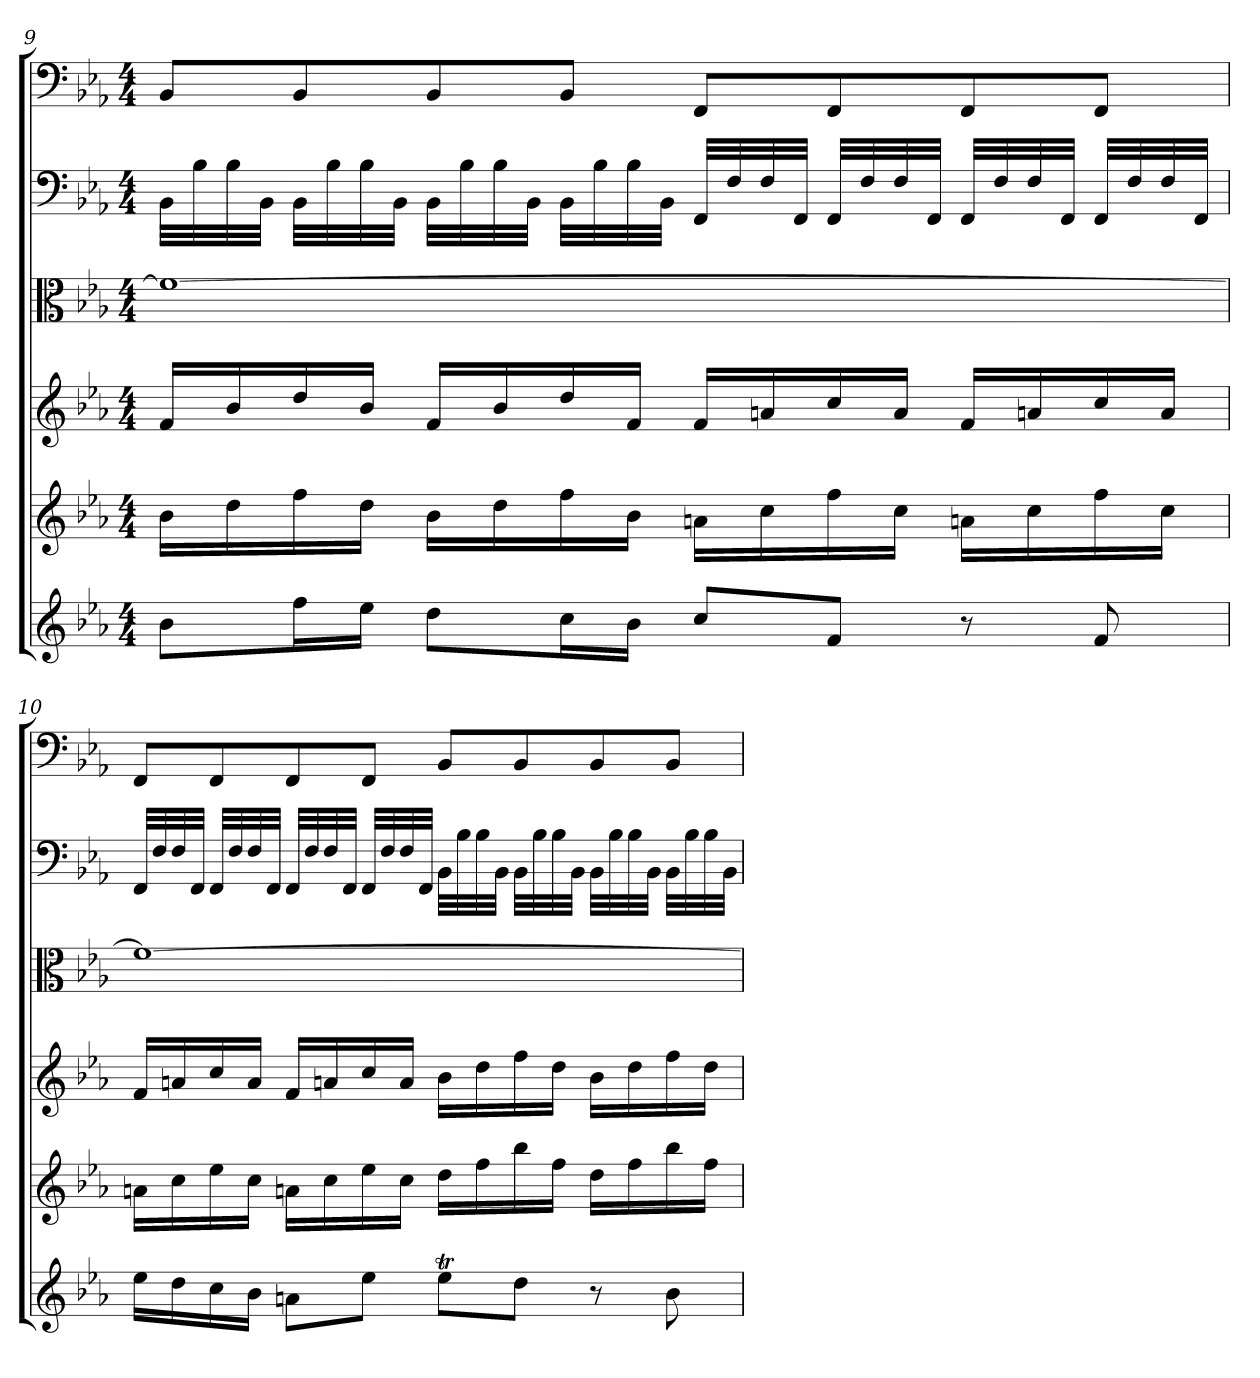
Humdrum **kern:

**kern	**kern	**kern	**kern	**kern	**kern
*part6	*part5	*part4	*part3	*part2	*part1
*staff6	*staff5	*staff4	*staff3	*staff2	*staff1
*clefG2	*clefG2	*clefG2	*clefC3	*clefF4	*clefF4
*k[b-e-a-]	*k[b-e-a-]	*k[b-e-a-]	*k[b-e-a-]	*k[b-e-a-]	*k[b-e-a-]
*E-:	*E-:	*E-:	*E-:	*E-:	*E-:
*M4/4	*M4/4	*M4/4	*M4/4	*M4/4	*M4/4
=9	=9	=9	=9	=9	=9
8b-\L	16b-"\LL	16f"/LL	1f\_	32BB-\LLL	8BB-/L
.	.	.	.	32B-\	.
.	16dd"\	16b-"/	.	32B-\	.
.	.	.	.	32BB-\JJJ	.
16ff\L	16ff"\	16dd"/	.	32BB-\LLL	8BB-/
.	.	.	.	32B-\	.
16ee-\JJ	16dd"\JJ	16b-"/JJ	.	32B-\	.
.	.	.	.	32BB-\JJJ	.
8dd\L	16b-"\LL	16f"/LL	.	32BB-\LLL	8BB-/
.	.	.	.	32B-\	.
.	16dd"\	16b-"/	.	32B-\	.
.	.	.	.	32BB-\JJJ	.
16cc\L	16ff"\	16dd"/	.	32BB-\LLL	8BB-/J
.	.	.	.	32B-\	.
16b-\JJ	16b-"\JJ	16f"/JJ	.	32B-\	.
.	.	.	.	32BB-\JJJ	.
8cc/L	16an"\LL	16f"/LL	.	32FF/LLL	8FF/L
.	.	.	.	32F/	.
.	16cc"\	16an"/	.	32F/	.
.	.	.	.	32FF/JJJ	.
8f/J	16ff"\	16cc"/	.	32FF/LLL	8FF/
.	.	.	.	32F/	.
.	16cc"\JJ	16a"/JJ	.	32F/	.
.	.	.	.	32FF/JJJ	.
8r	16an"\LL	16f"/LL	.	32FF/LLL	8FF/
.	.	.	.	32F/	.
.	16cc"\	16an"/	.	32F/	.
.	.	.	.	32FF/JJJ	.
8f/	16ff"\	16cc"/	.	32FF/LLL	8FF/J
.	.	.	.	32F/	.
.	16cc"\JJ	16a"/JJ	.	32F/	.
.	.	.	.	32FF/JJJ	.
=10	=10	=10	=10	=10	=10
16ee-\LL	16an"\LL	16f"/LL	1f\_	32FF/LLL	8FF/L
.	.	.	.	32F/	.
16dd\	16cc"\	16an"/	.	32F/	.
.	.	.	.	32FF/JJJ	.
16cc\	16ee-"\	16cc"/	.	32FF/LLL	8FF/
.	.	.	.	32F/	.
16b-\JJ	16cc"\JJ	16a"/JJ	.	32F/	.
.	.	.	.	32FF/JJJ	.
8an\L	16an"\LL	16f"/LL	.	32FF/LLL	8FF/
.	.	.	.	32F/	.
.	16cc"\	16an"/	.	32F/	.
.	.	.	.	32FF/JJJ	.
8ee-\J	16ee-"\	16cc"/	.	32FF/LLL	8FF/J
.	.	.	.	32F/	.
.	16cc"\JJ	16a"/JJ	.	32F/	.
.	.	.	.	32FF/JJJ	.
8ee-T\L	16dd"\LL	16b-"\LL	.	32BB-\LLL	8BB-/L
.	.	.	.	32B-\	.
.	16ff"\	16dd"\	.	32B-\	.
.	.	.	.	32BB-\JJJ	.
8dd\J	16bb-"\	16ff"\	.	32BB-\LLL	8BB-/
.	.	.	.	32B-\	.
.	16ff"\JJ	16dd"\JJ	.	32B-\	.
.	.	.	.	32BB-\JJJ	.
8r	16dd"\LL	16b-"\LL	.	32BB-\LLL	8BB-/
.	.	.	.	32B-\	.
.	16ff"\	16dd"\	.	32B-\	.
.	.	.	.	32BB-\JJJ	.
8b-\	16bb-"\	16ff"\	.	32BB-\LLL	8BB-/J
.	.	.	.	32B-\	.
.	16ff"\JJ	16dd"\JJ	.	32B-\	.
.	.	.	.	32BB-\JJJ	.
=	=	=	=	=	=
*-	*-	*-	*-	*-	*-
